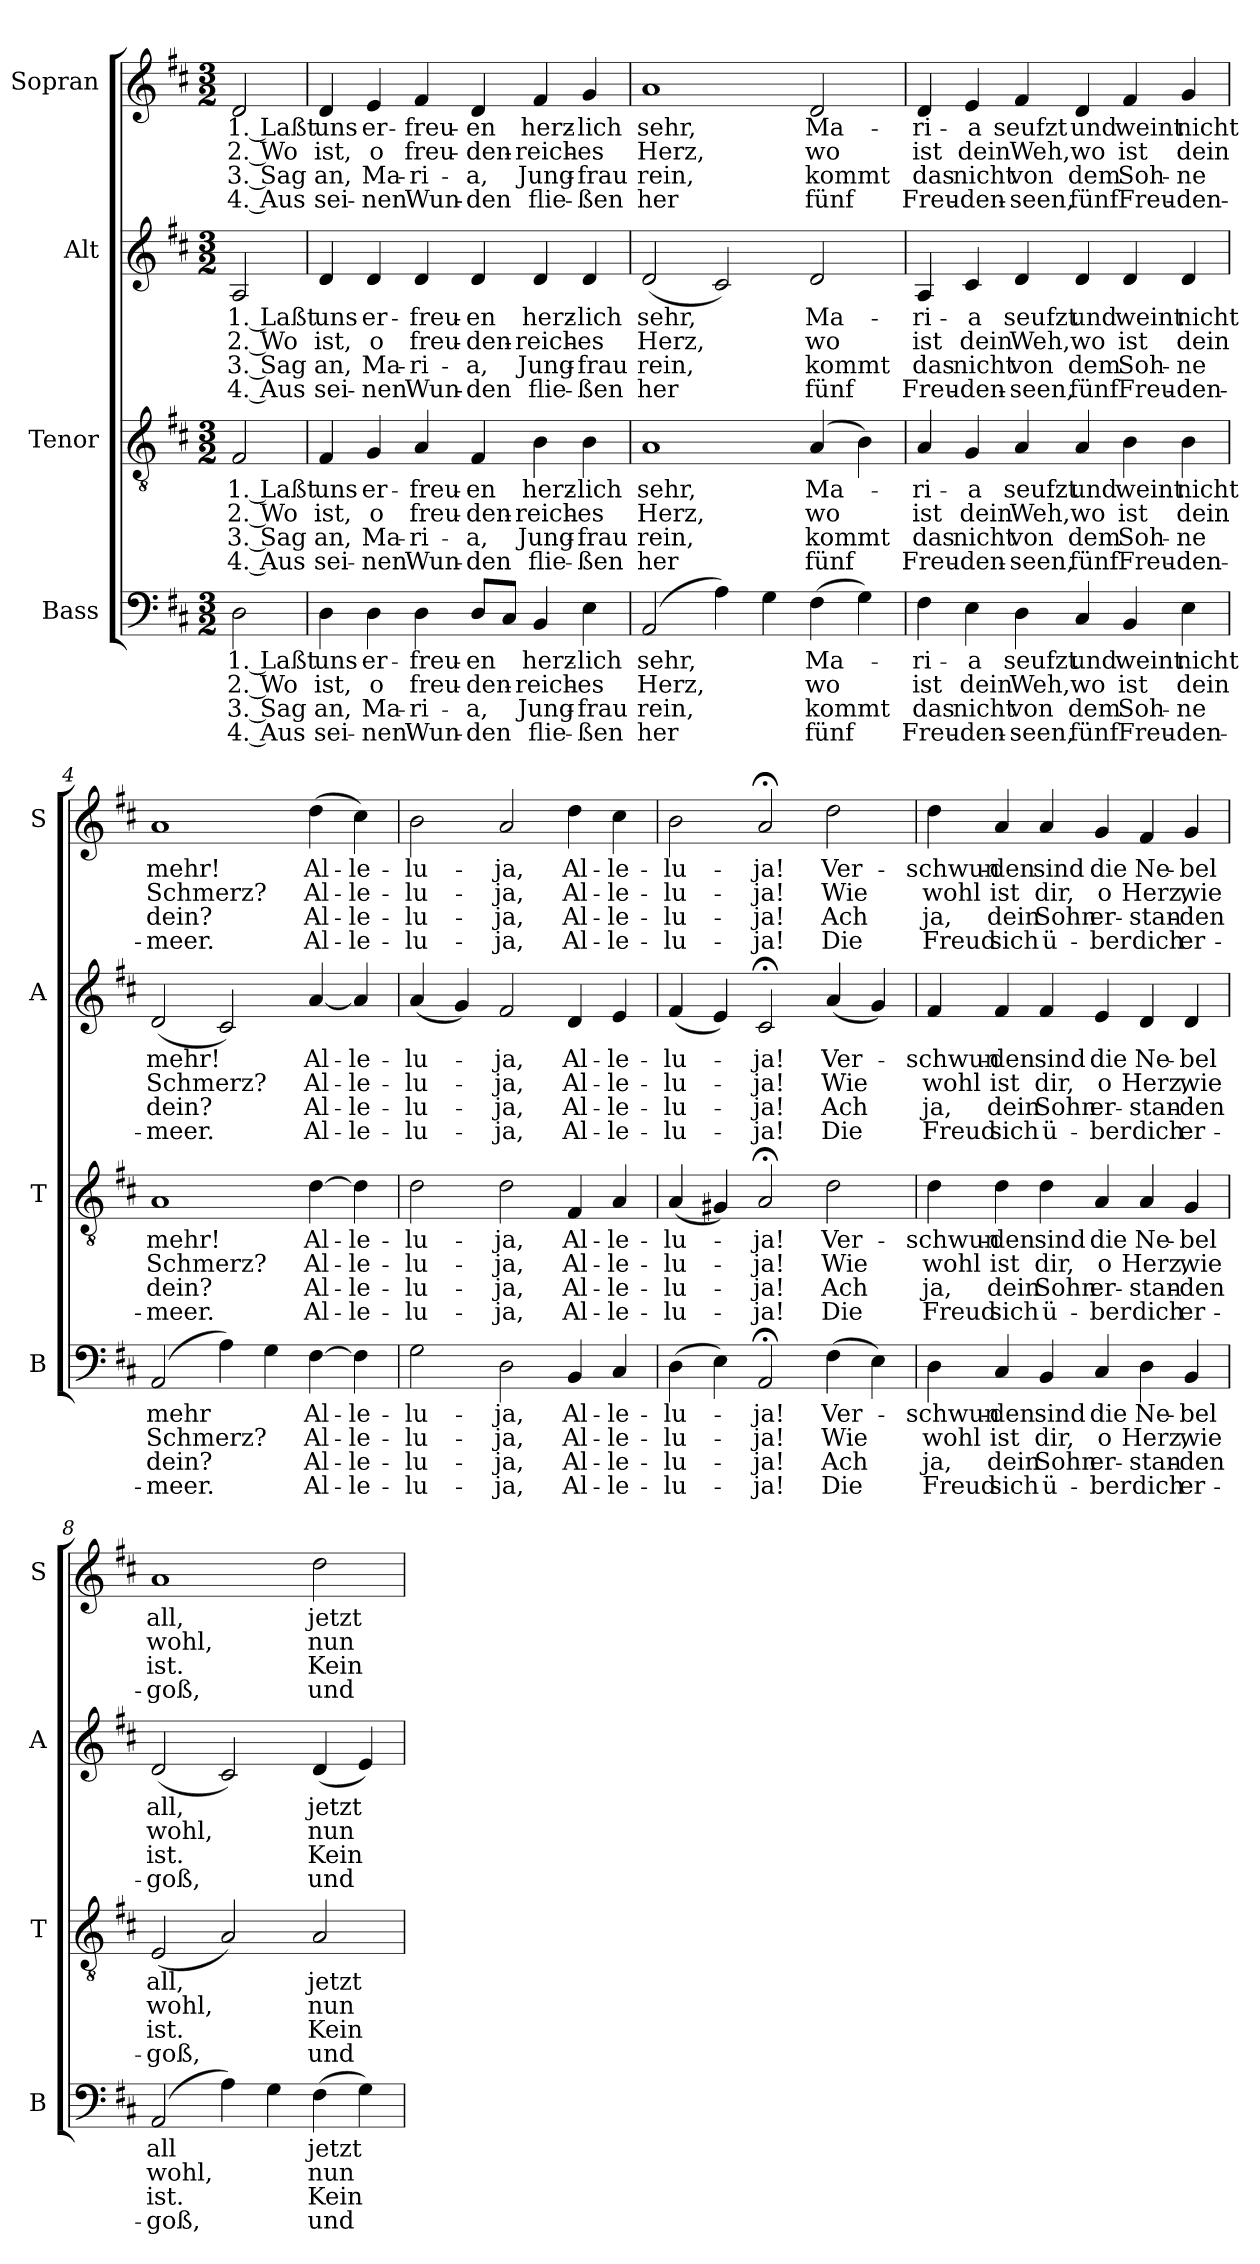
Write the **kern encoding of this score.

**kern	**text	**text	**text	**text	**kern	**text	**text	**text	**text	**kern	**text	**text	**text	**text	**kern	**text	**text	**text	**text
*part4	*part4	*part4	*part4	*part4	*part3	*part3	*part3	*part3	*part3	*part2	*part2	*part2	*part2	*part2	*part1	*part1	*part1	*part1	*part1
*staff4	*staff4	*staff4	*staff4	*staff4	*staff3	*staff3	*staff3	*staff3	*staff3	*staff2	*staff2	*staff2	*staff2	*staff2	*staff1	*staff1	*staff1	*staff1	*staff1
*I"Bass	*	*	*	*	*I"Tenor	*	*	*	*	*I"Alt	*	*	*	*	*I"Sopran	*	*	*	*
*I'B	*	*	*	*	*I'T	*	*	*	*	*I'A	*	*	*	*	*I'S	*	*	*	*
*clefF4	*	*	*	*	*clefGv2	*	*	*	*	*clefG2	*	*	*	*	*clefG2	*	*	*	*
*k[f#c#]	*	*	*	*	*k[f#c#]	*	*	*	*	*k[f#c#]	*	*	*	*	*k[f#c#]	*	*	*	*
*D:	*	*	*	*	*D:	*	*	*	*	*D:	*	*	*	*	*D:	*	*	*	*
*M3/2	*	*	*	*	*M3/2	*	*	*	*	*M3/2	*	*	*	*	*M3/2	*	*	*	*
*MM100	*	*	*	*	*MM100	*	*	*	*	*MM100	*	*	*	*	*MM100	*	*	*	*
=	=	=	=	=	=	=	=	=	=	=	=	=	=	=	=	=	=	=	=
!	!LO:LY:b	!LO:LY:b	!LO:LY:b	!LO:LY:b	!	!LO:LY:b	!LO:LY:b	!LO:LY:b	!LO:LY:b	!	!LO:LY:b	!LO:LY:b	!LO:LY:b	!LO:LY:b	!	!LO:LY:b	!LO:LY:b	!LO:LY:b	!LO:LY:b
2D\	1. Laßt	2. Wo	3. Sag	4. Aus	2F#/	1. Laßt	2. Wo	3. Sag	4. Aus	2A/	1. Laßt	2. Wo	3. Sag	4. Aus	2d/	1. Laßt	2. Wo	3. Sag	4. Aus
=1	=1	=1	=1	=1	=1	=1	=1	=1	=1	=1	=1	=1	=1	=1	=1	=1	=1	=1	=1
!	!LO:LY:b	!LO:LY:b	!LO:LY:b	!LO:LY:b	!	!LO:LY:b	!LO:LY:b	!LO:LY:b	!LO:LY:b	!	!LO:LY:b	!LO:LY:b	!LO:LY:b	!LO:LY:b	!	!LO:LY:b	!LO:LY:b	!LO:LY:b	!LO:LY:b
4D\	uns	ist,	an,	sei-	4F#/	uns	ist,	an,	sei-	4d/	uns	ist,	an,	sei-	4d/	uns	ist,	an,	sei-
!	!LO:LY:b	!LO:LY:b	!LO:LY:b	!LO:LY:b	!	!LO:LY:b	!LO:LY:b	!LO:LY:b	!LO:LY:b	!	!LO:LY:b	!LO:LY:b	!LO:LY:b	!LO:LY:b	!	!LO:LY:b	!LO:LY:b	!LO:LY:b	!LO:LY:b
4D\	er-	o	Ma-	-nen	4G/	er-	o	Ma-	-nen	4d/	er-	o	Ma-	-nen	4e/	er-	o	Ma-	-nen
!	!LO:LY:b	!LO:LY:b	!LO:LY:b	!LO:LY:b	!	!LO:LY:b	!LO:LY:b	!LO:LY:b	!LO:LY:b	!	!LO:LY:b	!LO:LY:b	!LO:LY:b	!LO:LY:b	!	!LO:LY:b	!LO:LY:b	!LO:LY:b	!LO:LY:b
4D\	-freu-	freu-	-ri-	Wun-	4A/	-freu-	freu-	-ri-	Wun-	4d/	-freu-	freu-	-ri-	Wun-	4f#/	-freu-	freu-	-ri-	Wun-
!	!LO:LY:b	!LO:LY:b	!LO:LY:b	!LO:LY:b	!	!LO:LY:b	!LO:LY:b	!LO:LY:b	!LO:LY:b	!	!LO:LY:b	!LO:LY:b	!LO:LY:b	!LO:LY:b	!	!LO:LY:b	!LO:LY:b	!LO:LY:b	!LO:LY:b
8D/L	-en	-den-	-a,	-den	4F#/	-en	-den-	-a,	-den	4d/	-en	-den-	-a,	-den	4d/	-en	-den-	-a,	-den
8C#/J	.	.	.	.	.	.	.	.	.	.	.	.	.	.	.	.	.	.	.
!	!LO:LY:b	!LO:LY:b	!LO:LY:b	!LO:LY:b	!	!LO:LY:b	!LO:LY:b	!LO:LY:b	!LO:LY:b	!	!LO:LY:b	!LO:LY:b	!LO:LY:b	!LO:LY:b	!	!LO:LY:b	!LO:LY:b	!LO:LY:b	!LO:LY:b
4BB/	herz-	-reich-	Jung-	flie-	4B\	herz-	-reich-	Jung-	flie-	4d/	herz-	-reich-	Jung-	flie-	4f#/	herz-	-reich-	Jung-	flie-
!	!LO:LY:b	!LO:LY:b	!LO:LY:b	!LO:LY:b	!	!LO:LY:b	!LO:LY:b	!LO:LY:b	!LO:LY:b	!	!LO:LY:b	!LO:LY:b	!LO:LY:b	!LO:LY:b	!	!LO:LY:b	!LO:LY:b	!LO:LY:b	!LO:LY:b
4E\	-lich	-es	-frau	-ßen	4B\	-lich	-es	-frau	-ßen	4d/	-lich	-es	-frau	-ßen	4g/	-lich	-es	-frau	-ßen
=2	=2	=2	=2	=2	=2	=2	=2	=2	=2	=2	=2	=2	=2	=2	=2	=2	=2	=2	=2
!	!LO:LY:b	!LO:LY:b	!LO:LY:b	!LO:LY:b	!	!LO:LY:b	!LO:LY:b	!LO:LY:b	!LO:LY:b	!	!LO:LY:b	!LO:LY:b	!LO:LY:b	!LO:LY:b	!	!LO:LY:b	!LO:LY:b	!LO:LY:b	!LO:LY:b
(>2AA/	sehr,	Herz,	rein,	her	1A	sehr,	Herz,	rein,	her	(<2d/	sehr,	Herz,	rein,	her	1a	sehr,	Herz,	rein,	her
4A\)	.	.	.	.	.	.	.	.	.	2c#/)	.	.	.	.	.	.	.	.	.
4G\	.	.	.	.	.	.	.	.	.	.	.	.	.	.	.	.	.	.	.
!	!LO:LY:b	!LO:LY:b	!LO:LY:b	!LO:LY:b	!	!LO:LY:b	!LO:LY:b	!LO:LY:b	!LO:LY:b	!	!LO:LY:b	!LO:LY:b	!LO:LY:b	!LO:LY:b	!	!LO:LY:b	!LO:LY:b	!LO:LY:b	!LO:LY:b
(>4F#\	Ma-	wo	kommt	fünf	(>4A/	Ma-	wo	kommt	fünf	2d/	Ma-	wo	kommt	fünf	2d/	Ma-	wo	kommt	fünf
4G\)	.	.	.	.	4B\)	.	.	.	.	.	.	.	.	.	.	.	.	.	.
!!LO:PB:g=z
=3	=3	=3	=3	=3	=3	=3	=3	=3	=3	=3	=3	=3	=3	=3	=3	=3	=3	=3	=3
!	!LO:LY:b	!LO:LY:b	!LO:LY:b	!LO:LY:b	!	!LO:LY:b	!LO:LY:b	!LO:LY:b	!LO:LY:b	!	!LO:LY:b	!LO:LY:b	!LO:LY:b	!LO:LY:b	!	!LO:LY:b	!LO:LY:b	!LO:LY:b	!LO:LY:b
4F#\	-ri-	ist	das	Freu-	4A/	-ri-	ist	das	Freu-	4A/	-ri-	ist	das	Freu-	4d/	-ri-	ist	das	Freu-
!	!LO:LY:b	!LO:LY:b	!LO:LY:b	!LO:LY:b	!	!LO:LY:b	!LO:LY:b	!LO:LY:b	!LO:LY:b	!	!LO:LY:b	!LO:LY:b	!LO:LY:b	!LO:LY:b	!	!LO:LY:b	!LO:LY:b	!LO:LY:b	!LO:LY:b
4E\	-a	dein	nicht	-den-	4G/	-a	dein	nicht	-den-	4c#/	-a	dein	nicht	-den-	4e/	-a	dein	nicht	-den-
!	!LO:LY:b	!LO:LY:b	!LO:LY:b	!LO:LY:b	!	!LO:LY:b	!LO:LY:b	!LO:LY:b	!LO:LY:b	!	!LO:LY:b	!LO:LY:b	!LO:LY:b	!LO:LY:b	!	!LO:LY:b	!LO:LY:b	!LO:LY:b	!LO:LY:b
4D\	seufzt	Weh,	von	-seen,	4A/	seufzt	Weh,	von	-seen,	4d/	seufzt	Weh,	von	-seen,	4f#/	seufzt	Weh,	von	-seen,
!	!LO:LY:b	!LO:LY:b	!LO:LY:b	!LO:LY:b	!	!LO:LY:b	!LO:LY:b	!LO:LY:b	!LO:LY:b	!	!LO:LY:b	!LO:LY:b	!LO:LY:b	!LO:LY:b	!	!LO:LY:b	!LO:LY:b	!LO:LY:b	!LO:LY:b
4C#/	und	wo	dem	fünf	4A/	und	wo	dem	fünf	4d/	und	wo	dem	fünf	4d/	und	wo	dem	fünf
!	!LO:LY:b	!LO:LY:b	!LO:LY:b	!LO:LY:b	!	!LO:LY:b	!LO:LY:b	!LO:LY:b	!LO:LY:b	!	!LO:LY:b	!LO:LY:b	!LO:LY:b	!LO:LY:b	!	!LO:LY:b	!LO:LY:b	!LO:LY:b	!LO:LY:b
4BB/	weint	ist	Soh-	Freu-	4B\	weint	ist	Soh-	Freu-	4d/	weint	ist	Soh-	Freu-	4f#/	weint	ist	Soh-	Freu-
!	!LO:LY:b	!LO:LY:b	!LO:LY:b	!LO:LY:b	!	!LO:LY:b	!LO:LY:b	!LO:LY:b	!LO:LY:b	!	!LO:LY:b	!LO:LY:b	!LO:LY:b	!LO:LY:b	!	!LO:LY:b	!LO:LY:b	!LO:LY:b	!LO:LY:b
4E\	nicht	dein	-ne	-den-	4B\	nicht	dein	-ne	-den-	4d/	nicht	dein	-ne	-den-	4g/	nicht	dein	-ne	-den-
=4	=4	=4	=4	=4	=4	=4	=4	=4	=4	=4	=4	=4	=4	=4	=4	=4	=4	=4	=4
!	!LO:LY:b	!LO:LY:b	!LO:LY:b	!LO:LY:b	!	!LO:LY:b	!LO:LY:b	!LO:LY:b	!LO:LY:b	!	!LO:LY:b	!LO:LY:b	!LO:LY:b	!LO:LY:b	!	!LO:LY:b	!LO:LY:b	!LO:LY:b	!LO:LY:b
(>2AA/	mehr	Schmerz?	dein?	-meer.	1A	mehr!	Schmerz?	dein?	-meer.	(<2d/	mehr!	Schmerz?	dein?	-meer.	1a	mehr!	Schmerz?	dein?	-meer.
4A\)	.	.	.	.	.	.	.	.	.	2c#/)	.	.	.	.	.	.	.	.	.
4G\	.	.	.	.	.	.	.	.	.	.	.	.	.	.	.	.	.	.	.
!	!LO:LY:b	!LO:LY:b	!LO:LY:b	!LO:LY:b	!	!LO:LY:b	!LO:LY:b	!LO:LY:b	!LO:LY:b	!	!LO:LY:b	!LO:LY:b	!LO:LY:b	!LO:LY:b	!	!LO:LY:b	!LO:LY:b	!LO:LY:b	!LO:LY:b
[4F#\	Al-	Al-	Al-	Al-	[4d\	Al-	Al-	Al-	Al-	[4a/	Al-	Al-	Al-	Al-	(>4dd\	Al-	Al-	Al-	Al-
!	!LO:LY:b	!LO:LY:b	!LO:LY:b	!LO:LY:b	!	!LO:LY:b	!LO:LY:b	!LO:LY:b	!LO:LY:b	!	!LO:LY:b	!LO:LY:b	!LO:LY:b	!LO:LY:b	!	!LO:LY:b	!LO:LY:b	!LO:LY:b	!LO:LY:b
4F#\]	-le-	-le-	-le-	-le-	4d\]	-le-	-le-	-le-	-le-	4a/]	-le-	-le-	-le-	-le-	4cc#\)	-le-	-le-	-le-	-le-
=5	=5	=5	=5	=5	=5	=5	=5	=5	=5	=5	=5	=5	=5	=5	=5	=5	=5	=5	=5
!	!LO:LY:b	!LO:LY:b	!LO:LY:b	!LO:LY:b	!	!LO:LY:b	!LO:LY:b	!LO:LY:b	!LO:LY:b	!	!LO:LY:b	!LO:LY:b	!LO:LY:b	!LO:LY:b	!	!LO:LY:b	!LO:LY:b	!LO:LY:b	!LO:LY:b
2G\	-lu-	-lu-	-lu-	-lu-	2d\	-lu-	-lu-	-lu-	-lu-	(<4a/	-lu-	-lu-	-lu-	-lu-	2b\	-lu-	-lu-	-lu-	-lu-
.	.	.	.	.	.	.	.	.	.	4g/)	.	.	.	.	.	.	.	.	.
!	!LO:LY:b	!LO:LY:b	!LO:LY:b	!LO:LY:b	!	!LO:LY:b	!LO:LY:b	!LO:LY:b	!LO:LY:b	!	!LO:LY:b	!LO:LY:b	!LO:LY:b	!LO:LY:b	!	!LO:LY:b	!LO:LY:b	!LO:LY:b	!LO:LY:b
2D\	-ja,	-ja,	-ja,	-ja,	2d\	-ja,	-ja,	-ja,	-ja,	2f#/	-ja,	-ja,	-ja,	-ja,	2a/	-ja,	-ja,	-ja,	-ja,
!	!LO:LY:b	!LO:LY:b	!LO:LY:b	!LO:LY:b	!	!LO:LY:b	!LO:LY:b	!LO:LY:b	!LO:LY:b	!	!LO:LY:b	!LO:LY:b	!LO:LY:b	!LO:LY:b	!	!LO:LY:b	!LO:LY:b	!LO:LY:b	!LO:LY:b
4BB/	Al-	Al-	Al-	Al-	4F#/	Al-	Al-	Al-	Al-	4d/	Al-	Al-	Al-	Al-	4dd\	Al-	Al-	Al-	Al-
!	!LO:LY:b	!LO:LY:b	!LO:LY:b	!LO:LY:b	!	!LO:LY:b	!LO:LY:b	!LO:LY:b	!LO:LY:b	!	!LO:LY:b	!LO:LY:b	!LO:LY:b	!LO:LY:b	!	!LO:LY:b	!LO:LY:b	!LO:LY:b	!LO:LY:b
4C#/	-le-	-le-	-le-	-le-	4A/	-le-	-le-	-le-	-le-	4e/	-le-	-le-	-le-	-le-	4cc#\	-le-	-le-	-le-	-le-
=6	=6	=6	=6	=6	=6	=6	=6	=6	=6	=6	=6	=6	=6	=6	=6	=6	=6	=6	=6
!	!LO:LY:b	!LO:LY:b	!LO:LY:b	!LO:LY:b	!	!LO:LY:b	!LO:LY:b	!LO:LY:b	!LO:LY:b	!	!LO:LY:b	!LO:LY:b	!LO:LY:b	!LO:LY:b	!	!LO:LY:b	!LO:LY:b	!LO:LY:b	!LO:LY:b
(>4D\	-lu-	-lu-	-lu-	-lu-	(<4A/	-lu-	-lu-	-lu-	-lu-	(<4f#/	-lu-	-lu-	-lu-	-lu-	2b\	-lu-	-lu-	-lu-	-lu-
4E\)	.	.	.	.	4G#X/)	.	.	.	.	4e/)	.	.	.	.	.	.	.	.	.
!	!LO:LY:b	!LO:LY:b	!LO:LY:b	!LO:LY:b	!	!LO:LY:b	!LO:LY:b	!LO:LY:b	!LO:LY:b	!	!LO:LY:b	!LO:LY:b	!LO:LY:b	!LO:LY:b	!	!LO:LY:b	!LO:LY:b	!LO:LY:b	!LO:LY:b
2AA;</	-ja!	-ja!	-ja!	-ja!	2A;</	-ja!	-ja!	-ja!	-ja!	2c#;</	-ja!	-ja!	-ja!	-ja!	2a;</	-ja!	-ja!	-ja!	-ja!
!	!LO:LY:b	!LO:LY:b	!LO:LY:b	!LO:LY:b	!	!LO:LY:b	!LO:LY:b	!LO:LY:b	!LO:LY:b	!	!LO:LY:b	!LO:LY:b	!LO:LY:b	!LO:LY:b	!	!LO:LY:b	!LO:LY:b	!LO:LY:b	!LO:LY:b
(>4F#\	Ver-	Wie	Ach	Die	2d\	Ver-	Wie	Ach	Die	(<4a/	Ver-	Wie	Ach	Die	2dd\	Ver-	Wie	Ach	Die
4E\)	.	.	.	.	.	.	.	.	.	4g/)	.	.	.	.	.	.	.	.	.
!!LO:PB:g=z
=7	=7	=7	=7	=7	=7	=7	=7	=7	=7	=7	=7	=7	=7	=7	=7	=7	=7	=7	=7
!	!LO:LY:b	!LO:LY:b	!LO:LY:b	!LO:LY:b	!	!LO:LY:b	!LO:LY:b	!LO:LY:b	!LO:LY:b	!	!LO:LY:b	!LO:LY:b	!LO:LY:b	!LO:LY:b	!	!LO:LY:b	!LO:LY:b	!LO:LY:b	!LO:LY:b
4D\	-schwun-	wohl	ja,	Freud	4d\	-schwun-	wohl	ja,	Freud	4f#/	-schwun-	wohl	ja,	Freud	4dd\	-schwun-	wohl	ja,	Freud
!	!LO:LY:b	!LO:LY:b	!LO:LY:b	!LO:LY:b	!	!LO:LY:b	!LO:LY:b	!LO:LY:b	!LO:LY:b	!	!LO:LY:b	!LO:LY:b	!LO:LY:b	!LO:LY:b	!	!LO:LY:b	!LO:LY:b	!LO:LY:b	!LO:LY:b
4C#/	-den	ist	dein	sich	4d\	-den	ist	dein	sich	4f#/	-den	ist	dein	sich	4a/	-den	ist	dein	sich
!	!LO:LY:b	!LO:LY:b	!LO:LY:b	!LO:LY:b	!	!LO:LY:b	!LO:LY:b	!LO:LY:b	!LO:LY:b	!	!LO:LY:b	!LO:LY:b	!LO:LY:b	!LO:LY:b	!	!LO:LY:b	!LO:LY:b	!LO:LY:b	!LO:LY:b
4BB/	sind	dir,	Sohn	ü-	4d\	sind	dir,	Sohn	ü-	4f#/	sind	dir,	Sohn	ü-	4a/	sind	dir,	Sohn	ü-
!	!LO:LY:b	!LO:LY:b	!LO:LY:b	!LO:LY:b	!	!LO:LY:b	!LO:LY:b	!LO:LY:b	!LO:LY:b	!	!LO:LY:b	!LO:LY:b	!LO:LY:b	!LO:LY:b	!	!LO:LY:b	!LO:LY:b	!LO:LY:b	!LO:LY:b
4C#/	die	o	er-	-ber	4A/	die	o	er-	-ber	4e/	die	o	er-	-ber	4g/	die	o	er-	-ber
!	!LO:LY:b	!LO:LY:b	!LO:LY:b	!LO:LY:b	!	!LO:LY:b	!LO:LY:b	!LO:LY:b	!LO:LY:b	!	!LO:LY:b	!LO:LY:b	!LO:LY:b	!LO:LY:b	!	!LO:LY:b	!LO:LY:b	!LO:LY:b	!LO:LY:b
4D\	Ne-	Herz,	-stan-	dich	4A/	Ne-	Herz,	-stan-	dich	4d/	Ne-	Herz,	-stan-	dich	4f#/	Ne-	Herz,	-stan-	dich
!	!LO:LY:b	!LO:LY:b	!LO:LY:b	!LO:LY:b	!	!LO:LY:b	!LO:LY:b	!LO:LY:b	!LO:LY:b	!	!LO:LY:b	!LO:LY:b	!LO:LY:b	!LO:LY:b	!	!LO:LY:b	!LO:LY:b	!LO:LY:b	!LO:LY:b
4BB/	-bel	wie	-den	er-	4G/	-bel	wie	-den	er-	4d/	-bel	wie	-den	er-	4g/	-bel	wie	-den	er-
=8	=8	=8	=8	=8	=8	=8	=8	=8	=8	=8	=8	=8	=8	=8	=8	=8	=8	=8	=8
!	!LO:LY:b	!LO:LY:b	!LO:LY:b	!LO:LY:b	!	!LO:LY:b	!LO:LY:b	!LO:LY:b	!LO:LY:b	!	!LO:LY:b	!LO:LY:b	!LO:LY:b	!LO:LY:b	!	!LO:LY:b	!LO:LY:b	!LO:LY:b	!LO:LY:b
(>2AA/	all	wohl,	ist.	-goß,	(<2E/	all,	wohl,	ist.	-goß,	(<2d/	all,	wohl,	ist.	-goß,	1a	all,	wohl,	ist.	-goß,
4A\)	.	.	.	.	2A/)	.	.	.	.	2c#/)	.	.	.	.	.	.	.	.	.
4G\	.	.	.	.	.	.	.	.	.	.	.	.	.	.	.	.	.	.	.
!	!LO:LY:b	!LO:LY:b	!LO:LY:b	!LO:LY:b	!	!LO:LY:b	!LO:LY:b	!LO:LY:b	!LO:LY:b	!	!LO:LY:b	!LO:LY:b	!LO:LY:b	!LO:LY:b	!	!LO:LY:b	!LO:LY:b	!LO:LY:b	!LO:LY:b
(>4F#\	jetzt	nun	Kein	und	2A/	jetzt	nun	Kein	und	(<4d/	jetzt	nun	Kein	und	2dd\	jetzt	nun	Kein	und
4G\)	.	.	.	.	.	.	.	.	.	4e/)	.	.	.	.	.	.	.	.	.
=	=	=	=	=	=	=	=	=	=	=	=	=	=	=	=	=	=	=	=
*-	*-	*-	*-	*-	*-	*-	*-	*-	*-	*-	*-	*-	*-	*-	*-	*-	*-	*-	*-
